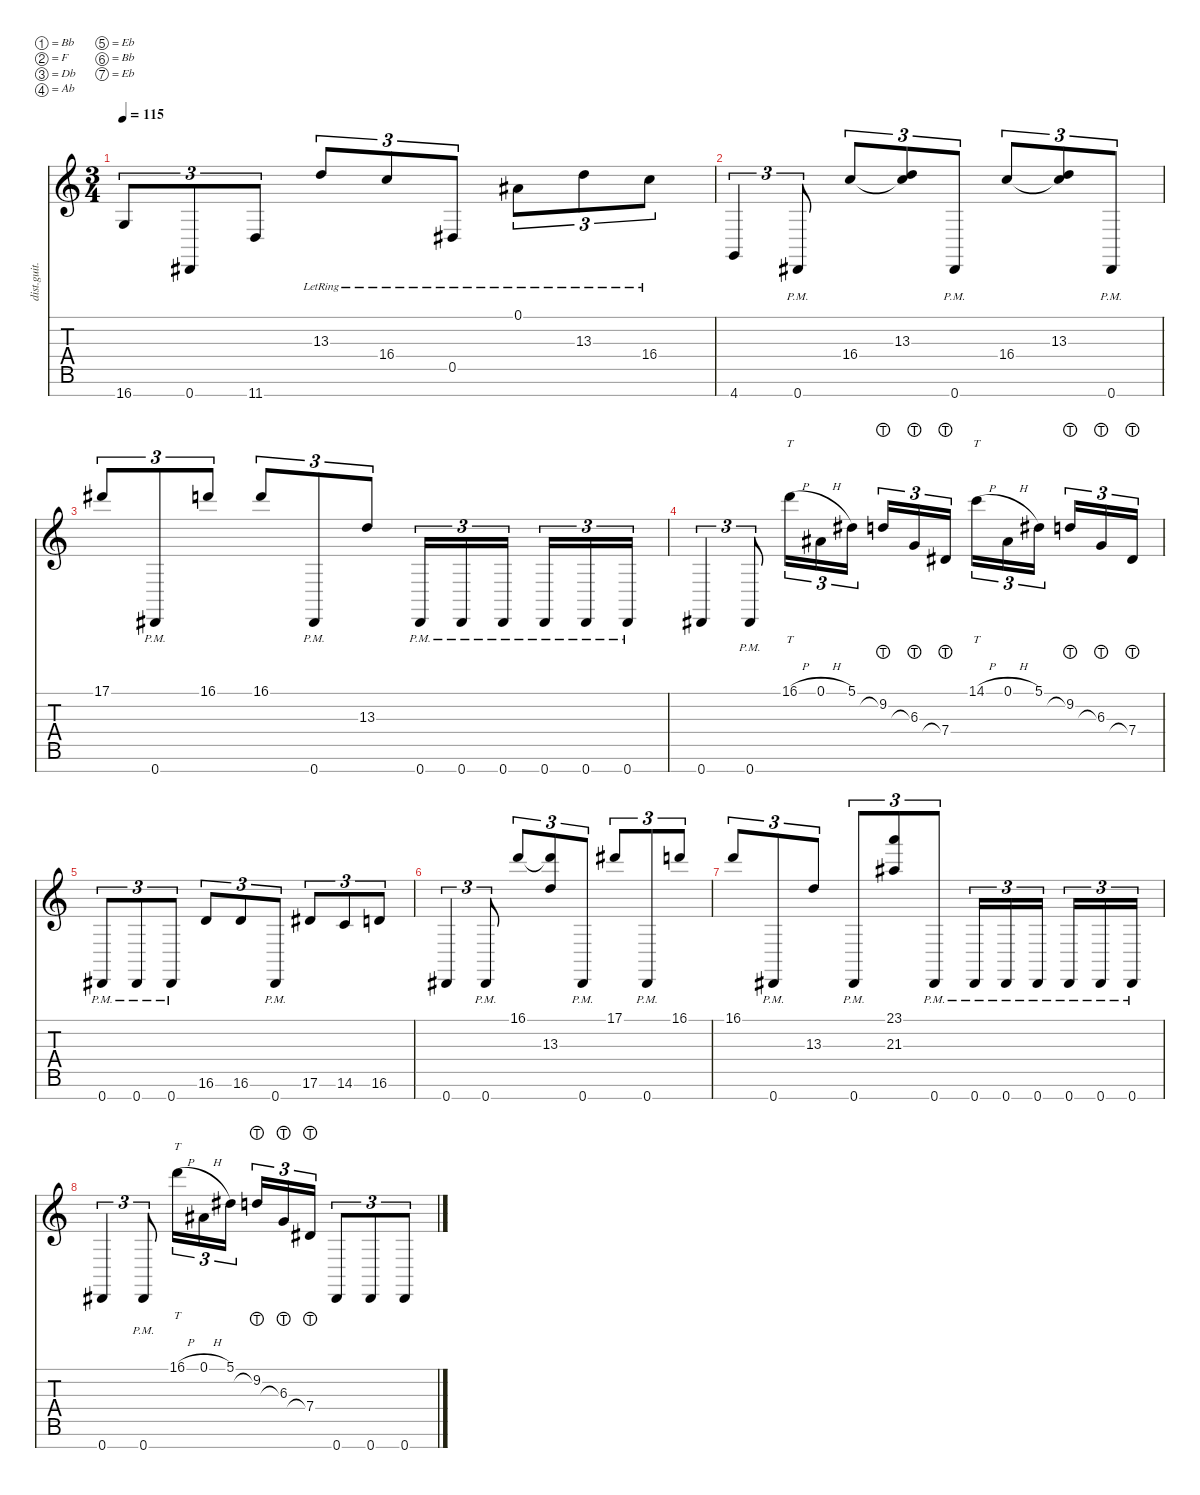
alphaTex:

\defaultSystemsLayout 4
\hideDynamics
\bracketExtendMode nobrackets
\track ("Guitar 2" "dist.guit.") {instrument distortionguitar}
\staff {score tabs}
\tuning (Bb3 F3 Db3 Ab2 Eb2 Bb1 Eb1)
\ts (3 4)
\tempo 115
\clef g2
\ks c
16.7.8{tu (3 2) dy mf} 0.7{acc #}.8{tu (3 2)} 11.7.8{tu (3 2)} 13.3{lr}.8{tu (3 2)} 16.4{lr}.8{tu (3 2)} 0.5{lr acc #}.8{tu (3 2)} 0.1{lr acc #}.8{tu (3 2)} 13.3{lr}.8{tu (3 2)} 16.4{lr}.8{tu (3 2)} |
4.7.4{tu (3 2)} 0.7{pm acc #}.8{tu (3 2)} 16.4.8{tu (3 2)} (13.3 16.4{t}).8{tu (3 2)} 0.7{pm acc #}.8{tu (3 2)} 16.4.8{tu (3 2)} (13.3 16.4{t}).8{tu (3 2)} 0.7{pm acc #}.8{tu (3 2)} |
17.1{acc #}.8{tu (3 2)} 0.7{pm acc #}.8{tu (3 2)} 16.1.8{tu (3 2)} 16.1.8{tu (3 2)} 0.7{pm acc #}.8{tu (3 2)} 13.3.8{tu (3 2)} 0.7{pm acc #}.16{tu (3 2)} 0.7{pm acc #}.16{tu (3 2)} 0.7{pm acc #}.16{tu (3 2)} 0.7{pm acc #}.16{tu (3 2)} 0.7{pm acc #}.16{tu (3 2)} 0.7{pm acc #}.16{tu (3 2)} |
0.7{acc #}.4{tu (3 2)} 0.7{pm acc #}.8{tu (3 2)} 16.1{h}.16{tt tu (3 2)} 0.1{h acc #}.16{tu (3 2)} 5.1{acc #}.16{tu (3 2)} 9.2{lht}.16{tu (3 2)} 6.3{lht}.16{tu (3 2)} 7.4{lht acc #}.16{tu (3 2)} 14.1{h}.16{tt tu (3 2)} 0.1{h acc #}.16{tu (3 2)} 5.1{acc #}.16{tu (3 2)} 9.2{lht}.16{tu (3 2)} 6.3{lht}.16{tu (3 2)} 7.4{lht acc #}.16{tu (3 2)} |
0.7{pm acc #}.8{tu (3 2)} 0.7{pm acc #}.8{tu (3 2)} 0.7{pm acc #}.8{tu (3 2)} 16.6.8{tu (3 2)} 16.6.8{tu (3 2)} 0.7{pm acc #}.8{tu (3 2)} 17.6{acc #}.8{tu (3 2)} 14.6.8{tu (3 2)} 16.6.8{tu (3 2)} |
0.7{acc #}.4{tu (3 2)} 0.7{pm acc #}.8{tu (3 2)} 16.1.8{tu (3 2)} (13.3 16.1{t}).8{tu (3 2)} 0.7{pm acc #}.8{tu (3 2)} 17.1{acc #}.8{tu (3 2)} 0.7{pm acc #}.8{tu (3 2)} 16.1.8{tu (3 2)} |
16.1.8{tu (3 2)} 0.7{pm acc #}.8{tu (3 2)} 13.3.8{tu (3 2)} 0.7{pm acc #}.8{tu (3 2)} (23.1 21.3{acc #}).8{tu (3 2)} 0.7{pm acc #}.8{tu (3 2)} 0.7{pm acc #}.16{tu (3 2)} 0.7{pm acc #}.16{tu (3 2)} 0.7{pm acc #}.16{tu (3 2)} 0.7{pm acc #}.16{tu (3 2)} 0.7{pm acc #}.16{tu (3 2)} 0.7{pm acc #}.16{tu (3 2)} |
0.7{acc #}.4{tu (3 2) beam Up} 0.7{pm acc #}.8{tu (3 2) beam Up} 16.1{h}.16{tt tu (3 2) beam Down} 0.1{h acc #}.16{tu (3 2) beam Down} 5.1{acc #}.16{tu (3 2) beam Down} 9.2{lht}.16{tu (3 2) beam Up} 6.3{lht}.16{tu (3 2) beam Up} 7.4{lht acc #}.16{tu (3 2) beam Up} 0.7{acc #}.8{tu (3 2) beam Up} 0.7{acc #}.8{tu (3 2) beam Up} 0.7{acc #}.8{tu (3 2) beam Up}
